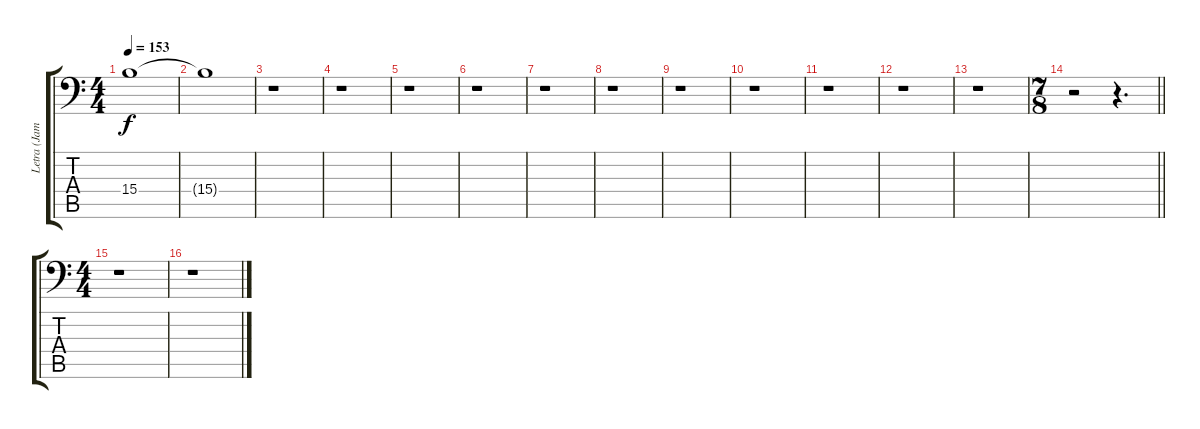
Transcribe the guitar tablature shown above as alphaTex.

\track ("Letra (James)" "Letra (Jam") {instrument lead2sawtooth}
\staff {score tabs}
\tuning (Bb3 F3 Db3 Ab2 Eb2 Ab1) {hide}
\ts (4 4)
\tempo 153
\clef f4
\ks c
15.4.1{dy f} |
15.4{t}.1 |
r.1 |
r.1 |
r.1 |
r.1 |
r.1 |
r.1 |
r.1 |
r.1 |
r.1 |
r.1 |
r.1 |
\ts (7 8)
\barLineRight lightlight
r.2 r.4{d} |
\ts (4 4)
r.1 |
r.1
